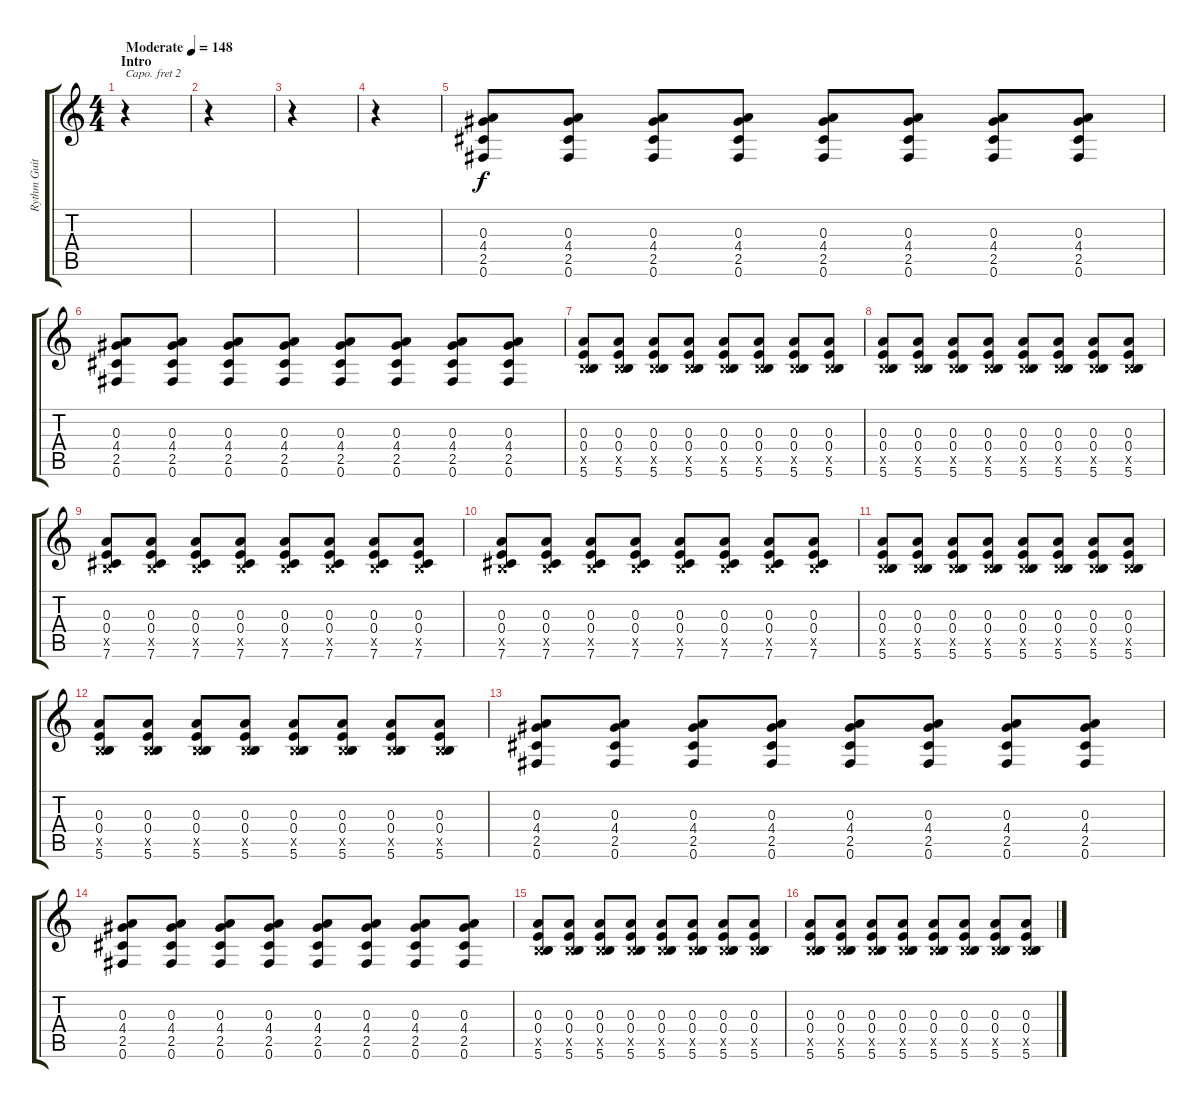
\track ("Rythm Guitar (Tom Smith)" "Rythm Guit") {instrument electricguitarclean}
\staff {score tabs}
\capo 2
\tuning (E4 B3 G3 D3 A2 E2) {hide}
\ts (4 4)
\section ("" "Intro ")
\tempo (148 "Moderate")
\clef g2
\ks c
r.4{dy f instrument electricguitarclean} |
r.4 |
r.4 |
r.4 |
(0.3 4.4 2.5 0.6).8 (0.3 4.4 2.5 0.6).8 (0.3 4.4 2.5 0.6).8 (0.3 4.4 2.5 0.6).8 (0.3 4.4 2.5 0.6).8 (0.3 4.4 2.5 0.6).8 (0.3 4.4 2.5 0.6).8 (0.3 4.4 2.5 0.6).8 |
(0.3 4.4 2.5 0.6).8 (0.3 4.4 2.5 0.6).8 (0.3 4.4 2.5 0.6).8 (0.3 4.4 2.5 0.6).8 (0.3 4.4 2.5 0.6).8 (0.3 4.4 2.5 0.6).8 (0.3 4.4 2.5 0.6).8 (0.3 4.4 2.5 0.6).8 |
(0.3 0.4 0.5{x} 5.6).8 (0.3 0.4 0.5{x} 5.6).8 (0.3 0.4 0.5{x} 5.6).8 (0.3 0.4 0.5{x} 5.6).8 (0.3 0.4 0.5{x} 5.6).8 (0.3 0.4 0.5{x} 5.6).8 (0.3 0.4 0.5{x} 5.6).8 (0.3 0.4 0.5{x} 5.6).8 |
(0.3 0.4 0.5{x} 5.6).8 (0.3 0.4 0.5{x} 5.6).8 (0.3 0.4 0.5{x} 5.6).8 (0.3 0.4 0.5{x} 5.6).8 (0.3 0.4 0.5{x} 5.6).8 (0.3 0.4 0.5{x} 5.6).8 (0.3 0.4 0.5{x} 5.6).8 (0.3 0.4 0.5{x} 5.6).8 |
(0.3 0.4 0.5{x} 7.6).8 (0.3 0.4 0.5{x} 7.6).8 (0.3 0.4 0.5{x} 7.6).8 (0.3 0.4 0.5{x} 7.6).8 (0.3 0.4 0.5{x} 7.6).8 (0.3 0.4 0.5{x} 7.6).8 (0.3 0.4 0.5{x} 7.6).8 (0.3 0.4 0.5{x} 7.6).8 |
(0.3 0.4 0.5{x} 7.6).8 (0.3 0.4 0.5{x} 7.6).8 (0.3 0.4 0.5{x} 7.6).8 (0.3 0.4 0.5{x} 7.6).8 (0.3 0.4 0.5{x} 7.6).8 (0.3 0.4 0.5{x} 7.6).8 (0.3 0.4 0.5{x} 7.6).8 (0.3 0.4 0.5{x} 7.6).8 |
(0.3 0.4 0.5{x} 5.6).8 (0.3 0.4 0.5{x} 5.6).8 (0.3 0.4 0.5{x} 5.6).8 (0.3 0.4 0.5{x} 5.6).8 (0.3 0.4 0.5{x} 5.6).8 (0.3 0.4 0.5{x} 5.6).8 (0.3 0.4 0.5{x} 5.6).8 (0.3 0.4 0.5{x} 5.6).8 |
(0.3 0.4 0.5{x} 5.6).8 (0.3 0.4 0.5{x} 5.6).8 (0.3 0.4 0.5{x} 5.6).8 (0.3 0.4 0.5{x} 5.6).8 (0.3 0.4 0.5{x} 5.6).8 (0.3 0.4 0.5{x} 5.6).8 (0.3 0.4 0.5{x} 5.6).8 (0.3 0.4 0.5{x} 5.6).8 |
(0.3 4.4 2.5 0.6).8 (0.3 4.4 2.5 0.6).8 (0.3 4.4 2.5 0.6).8 (0.3 4.4 2.5 0.6).8 (0.3 4.4 2.5 0.6).8 (0.3 4.4 2.5 0.6).8 (0.3 4.4 2.5 0.6).8 (0.3 4.4 2.5 0.6).8 |
(0.3 4.4 2.5 0.6).8 (0.3 4.4 2.5 0.6).8 (0.3 4.4 2.5 0.6).8 (0.3 4.4 2.5 0.6).8 (0.3 4.4 2.5 0.6).8 (0.3 4.4 2.5 0.6).8 (0.3 4.4 2.5 0.6).8 (0.3 4.4 2.5 0.6).8 |
(0.3 0.4 0.5{x} 5.6).8 (0.3 0.4 0.5{x} 5.6).8 (0.3 0.4 0.5{x} 5.6).8 (0.3 0.4 0.5{x} 5.6).8 (0.3 0.4 0.5{x} 5.6).8 (0.3 0.4 0.5{x} 5.6).8 (0.3 0.4 0.5{x} 5.6).8 (0.3 0.4 0.5{x} 5.6).8 |
(0.3 0.4 0.5{x} 5.6).8 (0.3 0.4 0.5{x} 5.6).8 (0.3 0.4 0.5{x} 5.6).8 (0.3 0.4 0.5{x} 5.6).8 (0.3 0.4 0.5{x} 5.6).8 (0.3 0.4 0.5{x} 5.6).8 (0.3 0.4 0.5{x} 5.6).8 (0.3 0.4 0.5{x} 5.6).8
